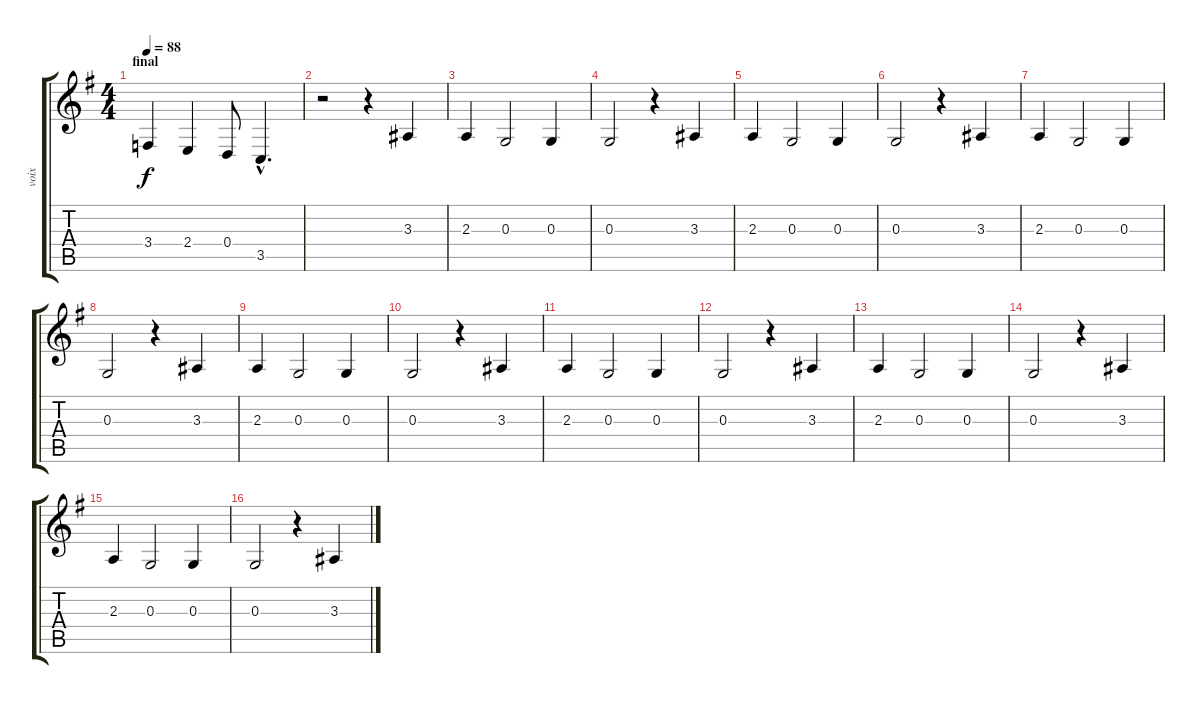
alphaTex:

\track ("voix" "voix") {instrument sopranosax}
\staff {score tabs}
\tuning (E4 B3 G3 D3 A2 E2) {hide}
\ts (4 4)
\section ("" "final")
\tempo 88
\clef g2
\ks g
3.4.4{dy f} 2.4.4 0.4.8 3.5{hac}.4{d} |
r.2 r.4 3.3.4 |
2.3.4 0.3.2 0.3.4 |
0.3.2 r.4 3.3.4 |
2.3.4 0.3.2 0.3.4 |
0.3.2 r.4 3.3.4 |
2.3.4 0.3.2 0.3.4 |
0.3.2 r.4 3.3.4 |
2.3.4 0.3.2 0.3.4 |
0.3.2 r.4 3.3.4 |
2.3.4 0.3.2 0.3.4 |
0.3.2 r.4 3.3.4 |
2.3.4 0.3.2 0.3.4 |
0.3.2 r.4 3.3.4 |
2.3.4 0.3.2 0.3.4 |
0.3.2 r.4 3.3.4
